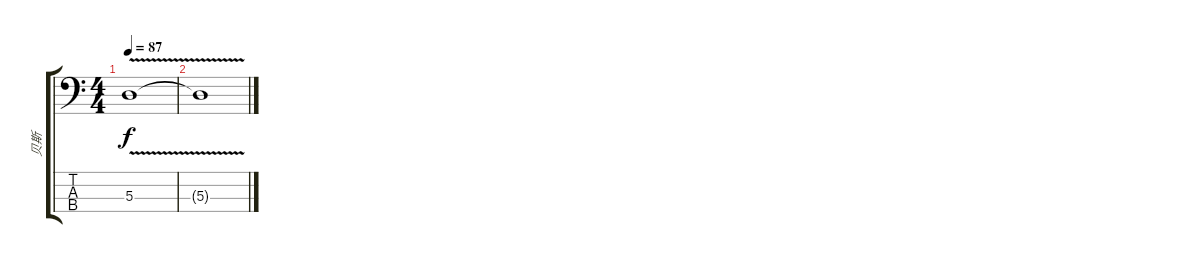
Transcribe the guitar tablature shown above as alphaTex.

\track ("贝斯" "贝斯") {instrument electricbassfinger}
\staff {score tabs}
\tuning (G2 D2 A1 E1) {hide}
\ts (4 4)
\section ("" "")
\tempo 87
\clef f4
\ks c
5.3{v}.1{dy f} |
5.3{t}.1
